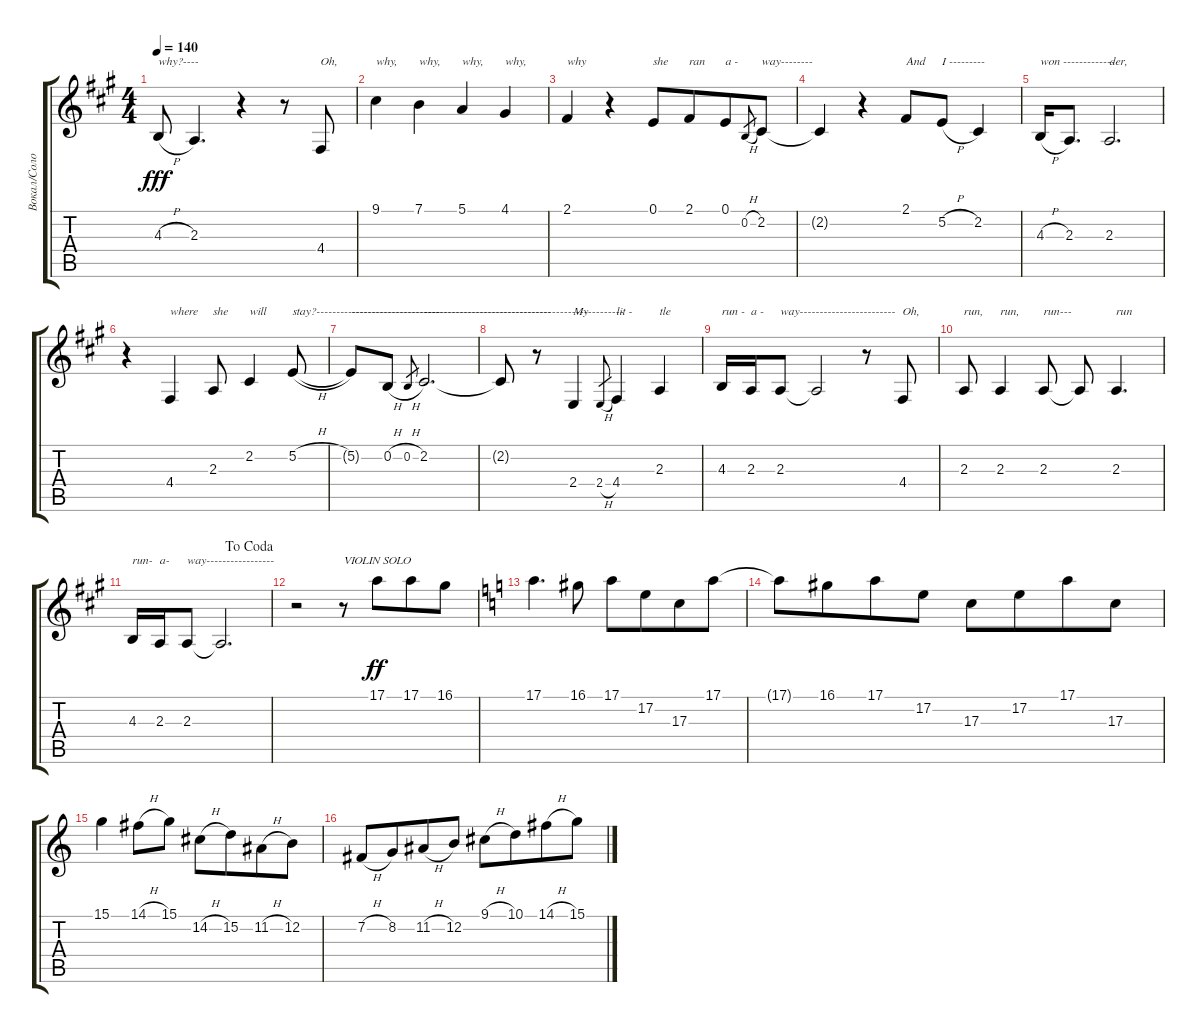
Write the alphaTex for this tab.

\track ("Вокал/Соло" "Вокал/Соло") {instrument accordion}
\staff {score tabs}
\tuning (E4 B3 G3 D3 A2 E2) {hide}
\ts (4 4)
\tempo 140
\clef g2
\ks a
4.3{h}.8{txt "why?----" dy fff} 2.3.4{d} r.4 r.8 4.4.8{txt "Oh,"} |
9.1.4{txt "why,"} 7.1.4{txt "why,"} 5.1.4{txt "why,"} 4.1.4{txt "why,"} |
2.1.4{txt "why"} r.4 0.1.8{txt "she"} 2.1.8{txt "ran" beam merge} 0.1.8{txt "a -"} 0.2{h}.8{gr} 2.2.8{txt "way--------"} |
2.2{t}.4 r.4 2.1.8{txt "And"} 5.2{h}.8{txt "I ---------"} 2.2.4 |
4.3{h}.16{txt "won -------------"} 2.3.8{d} 2.3.2{d txt "der,"} |
r.4 4.4.4{txt "where"} 2.3.8{txt "she"} 2.2.4{txt "will"} 5.2{h}.8{txt "stay?-------------------------------"} |
5.2{t}.8{txt "--------------------------------------------------"} 0.2{h}.8 0.2{h}.8{gr} 2.2.2{d txt "--------------------------------------------------"} |
2.2{t}.8 r.8 2.4.4{txt "My"} 2.4{h}.8{gr} 4.4.4{txt "lit -"} 2.3.4{txt "tle"} |
4.3.16{txt "run -"} 2.3.16{txt "a -"} 2.3.8{txt "way------------------------"} 2.3{t}.2 r.8 4.4.8{txt "Oh,"} |
2.3.8{txt "run,"} 2.3.4{txt "run,"} 2.3.8{txt "run---"} 2.3{t}.8 2.3.4{d txt "run"} |
\jump dacoda
4.3.16{txt "run-"} 2.3.16{txt "a-"} 2.3.8{txt "way-----------------"} 2.3{t}.2{d} |
r.2 r.8{txt "VIOLIN SOLO"} 17.1.8{dy ff beam merge} 17.1.8 16.1.8 |
\ks aminor
17.1.4{d} 16.1.8 17.1.8 17.2.8{beam merge} 17.3.8 17.1.8 |
17.1{t}.8{beam merge} 16.1.8{beam merge} 17.1.8{beam merge} 17.2.8 17.3.8 17.2.8{beam merge} 17.1.8 17.3.8 |
15.1.4 14.1{h}.8 15.1.8 14.2{h}.8 15.2.8{beam merge} 11.2{h}.8 12.2.8 |
7.2{h}.8 8.2.8{beam merge} 11.2{h}.8 12.2.8 9.1{h}.8 10.1.8{beam merge} 14.1{h}.8 15.1.8
